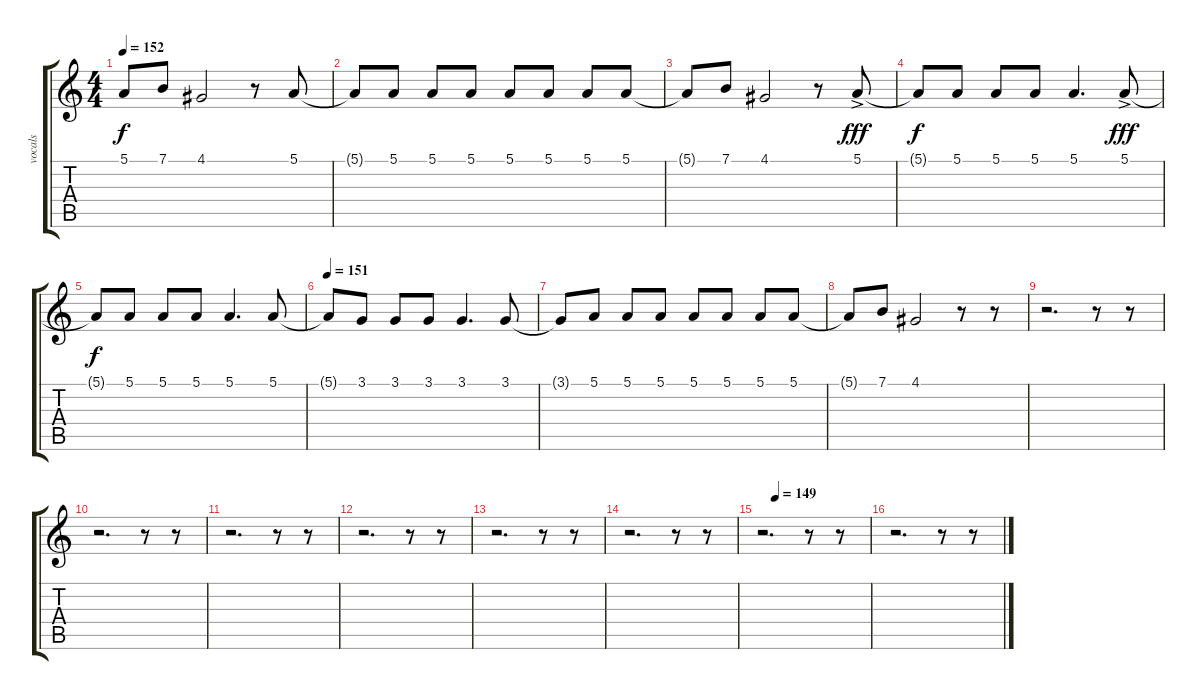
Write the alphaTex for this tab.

\track ("vocals" "vocals") {instrument voiceoohs}
\staff {score tabs}
\tuning (E4 B3 G3 D3 A2 E2) {hide}
\ts (4 4)
\tempo 152
\clef g2
\ks c
5.1{t}.8{dy f} 7.1.8 4.1.2 r.8 5.1.8 |
5.1{t}.8 5.1.8 5.1.8 5.1.8 5.1.8 5.1.8 5.1.8 5.1.8 |
5.1{t}.8 7.1.8 4.1.2 r.8 5.1{ac}.8{dy fff} |
5.1{t}.8{dy f} 5.1.8 5.1.8 5.1.8 5.1.4{d} 5.1{ac}.8{dy fff} |
5.1{t}.8{dy f} 5.1.8 5.1.8 5.1.8 5.1.4{d} 5.1.8 |
\tempo 151
5.1{t}.8 3.1.8 3.1.8 3.1.8 3.1.4{d} 3.1.8 |
3.1{t}.8 5.1.8 5.1.8 5.1.8 5.1.8 5.1.8 5.1.8 5.1.8 |
5.1{t}.8 7.1.8 4.1.2 r.8 r.8 |
r.2{d} r.8 r.8 |
r.2{d} r.8 r.8 |
r.2{d} r.8 r.8 |
r.2{d} r.8 r.8 |
r.2{d} r.8 r.8 |
r.2{d} r.8 r.8 |
\tempo (149 0.125)
r.2{d} r.8 r.8 |
r.2{d} r.8 r.8
